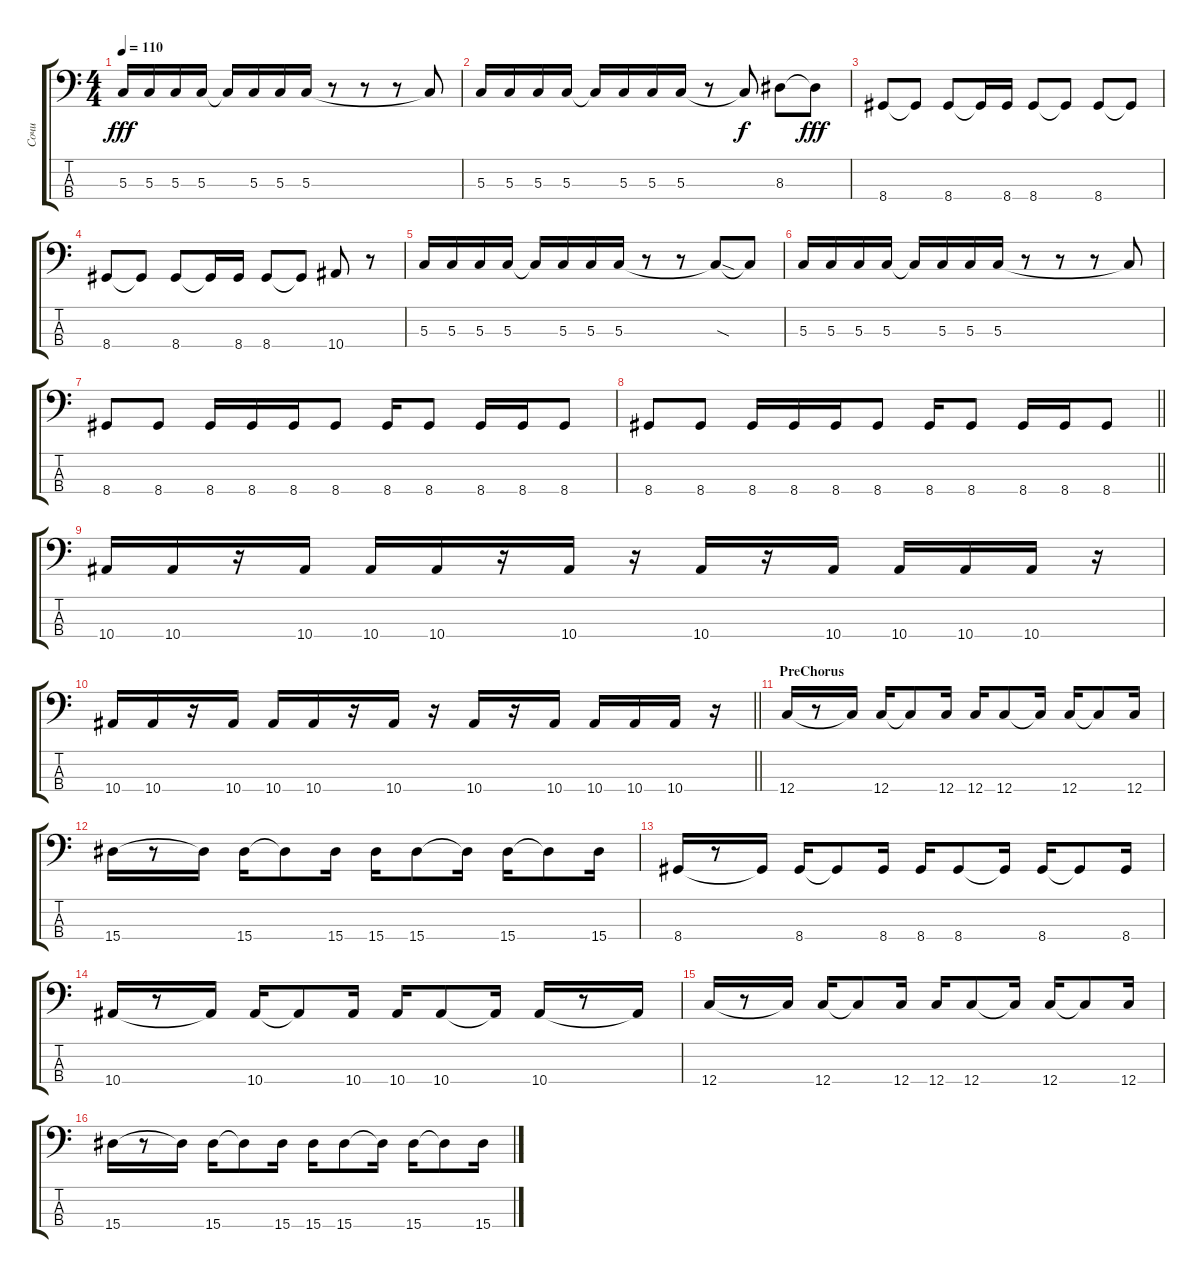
\track ("Сочи" "Сочи") {instrument electricbasspick}
\staff {score tabs}
\tuning (F2 C2 G1 C1) {hide}
\ts (4 4)
\tempo 110
\clef f4
\ks c
5.3.16{dy fff} 5.3.16 5.3.16 5.3.16 5.3{t}.16 5.3.16 5.3.16 5.3.16 r.8 r.8 r.8 5.3{t}.8 |
5.3.16 5.3.16 5.3.16 5.3.16 5.3{t}.16 5.3.16 5.3.16 5.3.16 r.8 5.3{t}.8{dy f} 8.3.8 8.3{t}.8{dy fff} |
8.4.8 8.4{t}.8 8.4.8 8.4{t}.16 8.4.16 8.4.8 8.4{t}.8 8.4.8 8.4{t}.8 |
8.4.8 8.4{t}.8 8.4.8 8.4{t}.16 8.4.16 8.4.8 8.4{t}.8 10.4.8 r.8 |
5.3.16 5.3.16 5.3.16 5.3.16 5.3{t}.16 5.3.16 5.3.16 5.3.16 r.8 r.8 5.3{sod t}.8 5.3{t}.8 |
5.3.16 5.3.16 5.3.16 5.3.16 5.3{t}.16 5.3.16 5.3.16 5.3.16 r.8 r.8 r.8 5.3{t}.8 |
8.4.8 8.4.8 8.4.16 8.4.16 8.4.16 8.4.8 8.4.16 8.4.8 8.4.16 8.4.16 8.4.8 |
\barLineRight lightlight
8.4.8 8.4.8 8.4.16 8.4.16 8.4.16 8.4.8 8.4.16 8.4.8 8.4.16 8.4.16 8.4.8 |
\section ("" "")
10.4.16 10.4.16 r.16 10.4.16 10.4.16 10.4.16 r.16 10.4.16 r.16 10.4.16 r.16 10.4.16 10.4.16 10.4.16 10.4.16 r.16 |
\barLineRight lightlight
10.4.16 10.4.16 r.16 10.4.16 10.4.16 10.4.16 r.16 10.4.16 r.16 10.4.16 r.16 10.4.16 10.4.16 10.4.16 10.4.16 r.16 |
\section ("" "PreChorus")
12.4.16 r.8 12.4{t}.16 12.4.16 12.4{t}.8 12.4.16 12.4.16 12.4.8 12.4{t}.16 12.4.16 12.4{t}.8 12.4.16 |
15.4.16 r.8 15.4{t}.16 15.4.16 15.4{t}.8 15.4.16 15.4.16 15.4.8 15.4{t}.16 15.4.16 15.4{t}.8 15.4.16 |
8.4.16 r.8 8.4{t}.16 8.4.16 8.4{t}.8 8.4.16 8.4.16 8.4.8 8.4{t}.16 8.4.16 8.4{t}.8 8.4.16 |
10.4.16 r.8 10.4{t}.16 10.4.16 10.4{t}.8 10.4.16 10.4.16 10.4.8 10.4{t}.16 10.4.16 r.8 10.4{t}.16 |
12.4.16 r.8 12.4{t}.16 12.4.16 12.4{t}.8 12.4.16 12.4.16 12.4.8 12.4{t}.16 12.4.16 12.4{t}.8 12.4.16 |
15.4.16 r.8 15.4{t}.16 15.4.16 15.4{t}.8 15.4.16 15.4.16 15.4.8 15.4{t}.16 15.4.16 15.4{t}.8 15.4.16
